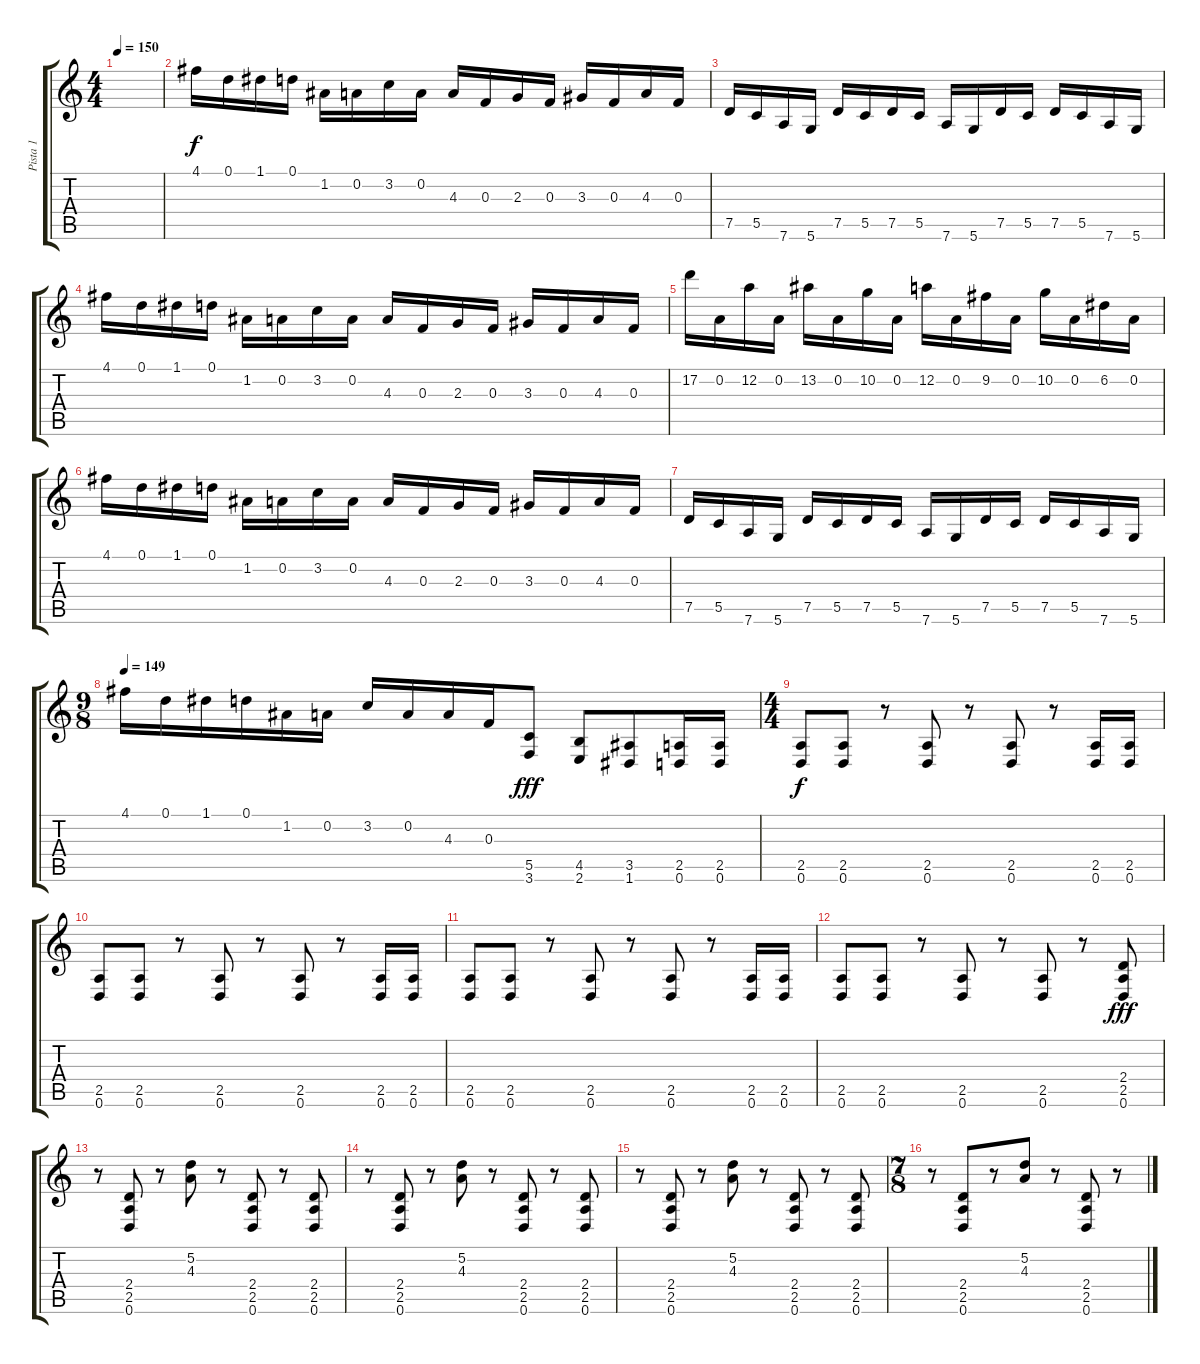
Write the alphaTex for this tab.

\track ("Pista 1" "Pista 1") {instrument distortionguitar}
\staff {score tabs}
\tuning (D4 A3 F3 C3 G2 D2) {hide}
\ts (4 4)
\tempo 150
\clef g2
\ks c
|
4.1.16{volume 16 balance 8 instrument distortionguitar} 0.1.16 1.1.16 0.1.16 1.2.16 0.2.16 3.2.16 0.2.16 4.3.16 0.3.16 2.3.16 0.3.16 3.3.16 0.3.16 4.3.16 0.3.16 |
7.5.16 5.5.16 7.6.16 5.6.16 7.5.16 5.5.16 7.5.16 5.5.16 7.6.16 5.6.16 7.5.16 5.5.16 7.5.16 5.5.16 7.6.16 5.6.16 |
4.1.16 0.1.16 1.1.16 0.1.16 1.2.16 0.2.16 3.2.16 0.2.16 4.3.16 0.3.16 2.3.16 0.3.16 3.3.16 0.3.16 4.3.16 0.3.16 |
17.2.16{volume 9} 0.2.16 12.2.16 0.2.16 13.2.16 0.2.16 10.2.16 0.2.16 12.2.16 0.2.16 9.2.16 0.2.16 10.2.16 0.2.16 6.2.16 0.2.16 |
4.1.16{volume 16} 0.1.16 1.1.16 0.1.16 1.2.16 0.2.16 3.2.16 0.2.16 4.3.16 0.3.16 2.3.16 0.3.16 3.3.16 0.3.16 4.3.16 0.3.16 |
7.5.16 5.5.16 7.6.16 5.6.16 7.5.16 5.5.16 7.5.16 5.5.16 7.6.16 5.6.16 7.5.16 5.5.16 7.5.16 5.5.16 7.6.16 5.6.16 |
\ts (9 8)
\tempo 149
4.1.16{volume 13 balance 8 instrument distortionguitar} 0.1.16 1.1.16 0.1.16 1.2.16 0.2.16 3.2.16 0.2.16 4.3.16 0.3.16 (5.5 3.6).8{dy fff} (4.5 2.6).8 (3.5 1.6).8 (2.5 0.6).16 (2.5 0.6).16 |
\ts (4 4)
(2.5 0.6).8{dy f} (2.5 0.6).8 r.8 (2.5 0.6).8 r.8 (2.5 0.6).8 r.8 (2.5 0.6).16 (2.5 0.6).16 |
(2.5 0.6).8 (2.5 0.6).8 r.8 (2.5 0.6).8 r.8 (2.5 0.6).8 r.8 (2.5 0.6).16 (2.5 0.6).16 |
(2.5 0.6).8 (2.5 0.6).8 r.8 (2.5 0.6).8 r.8 (2.5 0.6).8 r.8 (2.5 0.6).16 (2.5 0.6).16 |
(2.5 0.6).8 (2.5 0.6).8 r.8 (2.5 0.6).8 r.8 (2.5 0.6).8 r.8 (2.4 2.5 0.6).8{dy fff} |
r.8 (2.4 2.5 0.6).8 r.8 (5.2 4.3).8 r.8 (2.4 2.5 0.6).8 r.8 (2.4 2.5 0.6).8 |
r.8 (2.4 2.5 0.6).8 r.8 (5.2 4.3).8 r.8 (2.4 2.5 0.6).8 r.8 (2.4 2.5 0.6).8 |
r.8 (2.4 2.5 0.6).8 r.8 (5.2 4.3).8 r.8 (2.4 2.5 0.6).8 r.8 (2.4 2.5 0.6).8 |
\ts (7 8)
r.8 (2.4 2.5 0.6).8 r.8 (5.2 4.3).8 r.8 (2.4 2.5 0.6).8 r.8
